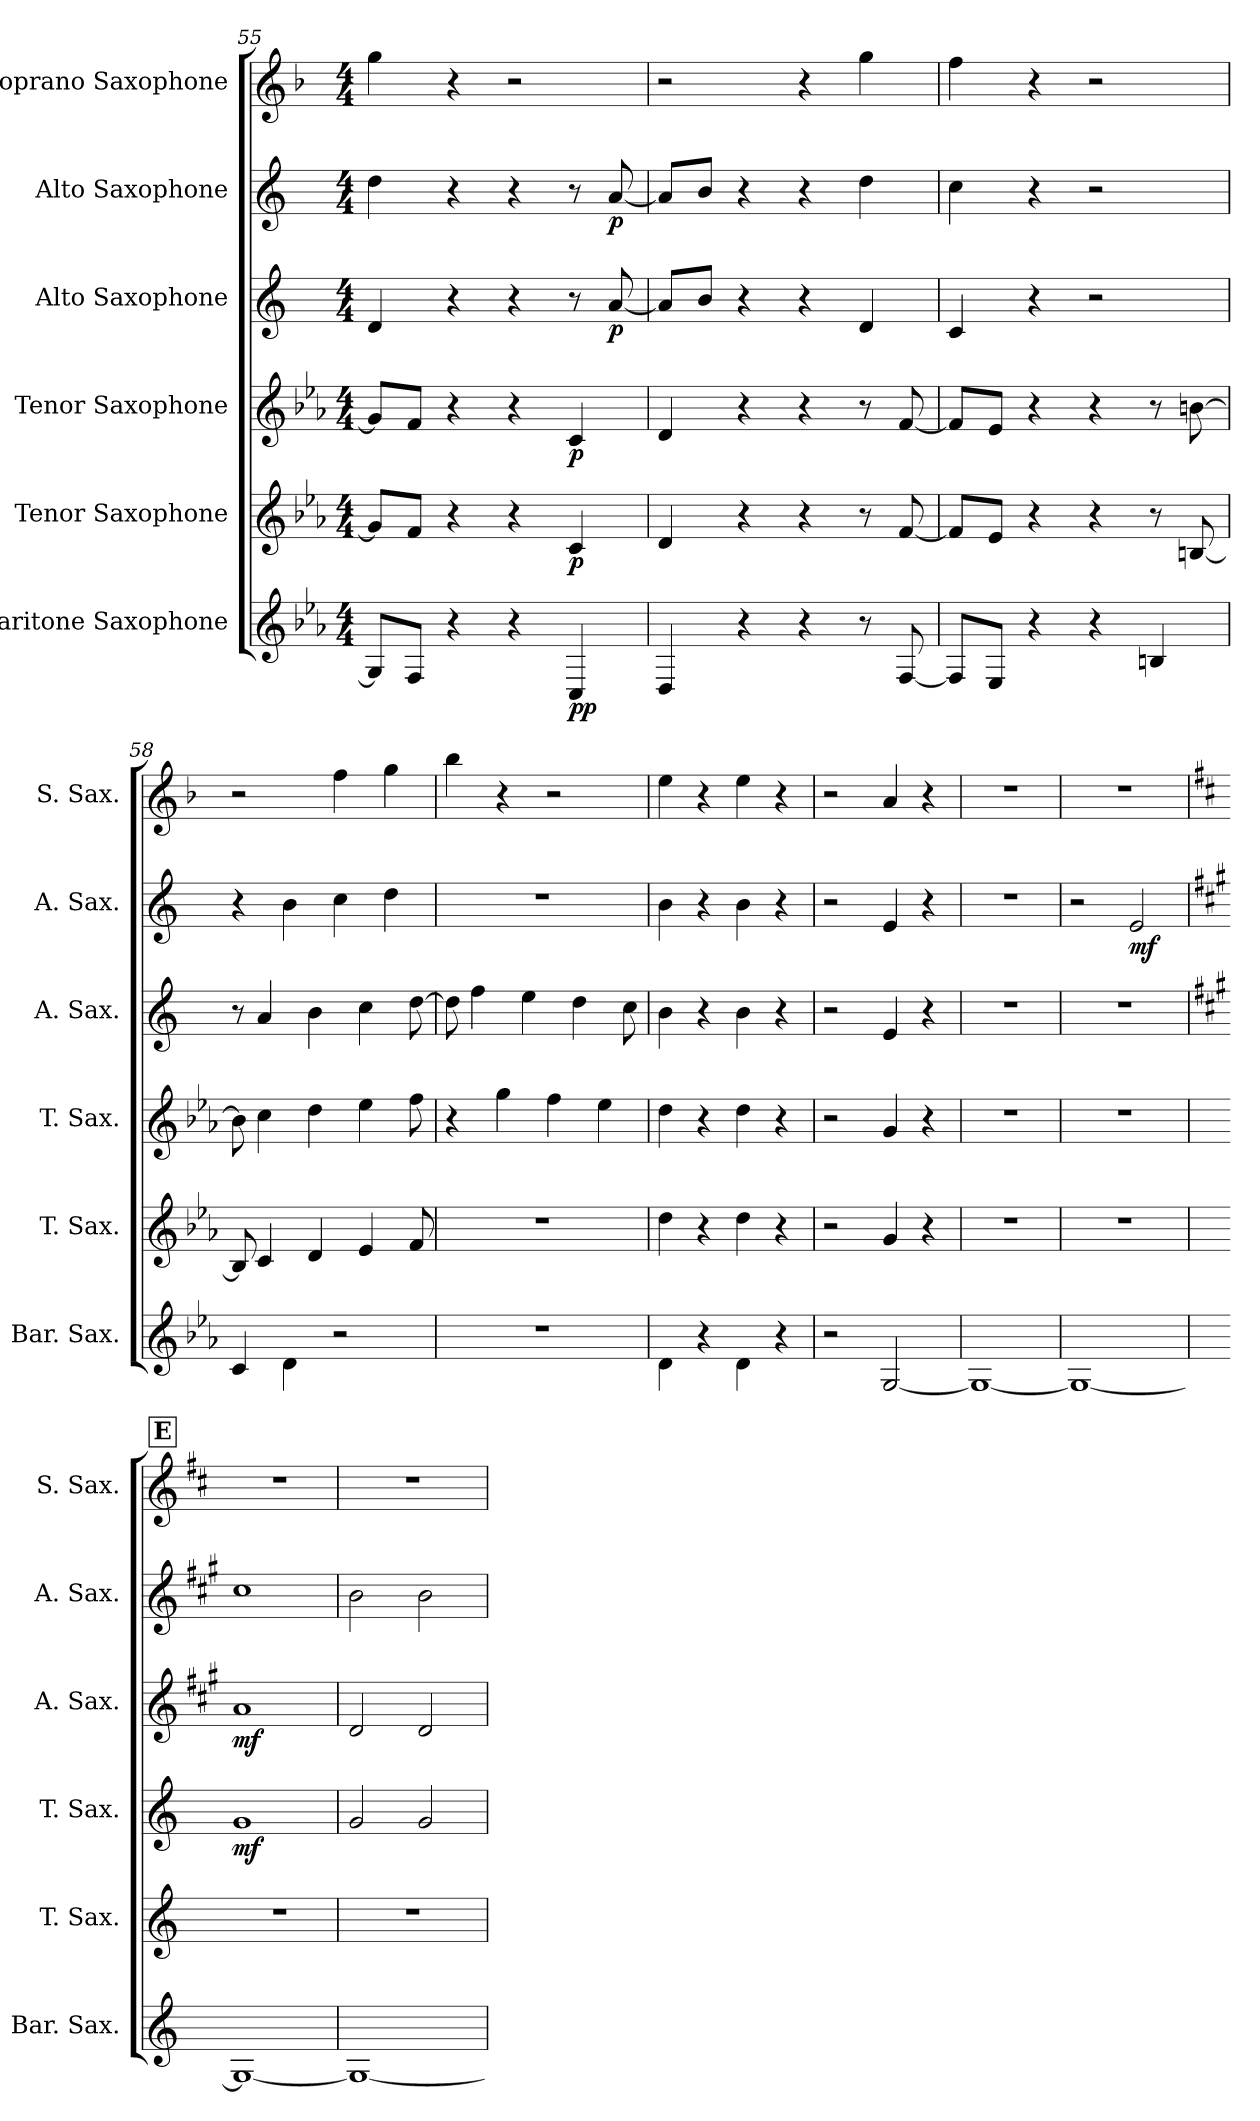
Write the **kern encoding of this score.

**kern	**dynam	**kern	**dynam	**kern	**dynam	**kern	**dynam	**kern	**dynam	**kern
*part6	*part6	*part5	*part5	*part4	*part4	*part3	*part3	*part2	*part2	*part1
*staff6	*staff6	*staff5	*staff5	*staff4	*staff4	*staff3	*staff3	*staff2	*staff2	*staff1
*I"Baritone Saxophone	*	*I"Tenor Saxophone	*	*I"Tenor Saxophone	*	*I"Alto Saxophone	*	*I"Alto Saxophone	*	*I"Soprano Saxophone
*I'Bar. Sax.	*	*I'T. Sax.	*	*I'T. Sax.	*	*I'A. Sax.	*	*I'A. Sax.	*	*I'S. Sax.
*clefG2	*	*clefG2	*	*clefG2	*	*clefG2	*	*clefG2	*	*clefG2
*ITrd12c21	*	*ITrd8c14	*	*ITrd8c14	*	*ITrd5c9	*	*ITrd5c9	*	*ITrd1c2
*k[b-e-a-]	*	*k[b-e-a-]	*	*k[b-e-a-]	*	*k[b-e-a-]	*	*k[b-e-a-]	*	*k[b-e-a-]
*M4/4	*	*M4/4	*	*M4/4	*	*M4/4	*	*M4/4	*	*M4/4
=55	=55	=55	=55	=55	=55	=55	=55	=55	=55	=55
8GG/L]	.	8G/L]	.	8G/L]	.	4F/	.	4f\	.	4ff\
8FF/J	.	8F/J	.	8F/J	.	.	.	.	.	.
4r	.	4r	.	4r	.	4r	.	4r	.	4r
4r	.	4r	.	4r	.	4r	.	4r	.	2r
!	!LO:DY:b	!	!	!	!	!	!	!	!	!
!	!LO:DY:n=1:b	!	!LO:DY:b	!	!LO:DY:b	!	!	!	!	!
4CC/	p p	4C/	p	4C/	p	8r	.	8r	.	.
!	!	!	!	!	!	!	!LO:DY:b	!	!LO:DY:b	!
.	.	.	.	.	.	[8c/	p	[8c/	p	.
!!LO:PB:g=z
=56	=56	=56	=56	=56	=56	=56	=56	=56	=56	=56
4DD/	.	4D/	.	4D/	.	8c/L]	.	8c/L]	.	2r
.	.	.	.	.	.	8d/J	.	8d/J	.	.
4r	.	4r	.	4r	.	4r	.	4r	.	.
4r	.	4r	.	4r	.	4r	.	4r	.	4r
8r	.	8r	.	8r	.	4F/	.	4f\	.	4ff\
[8FF/	.	[8F/	.	[8F/	.	.	.	.	.	.
=57	=57	=57	=57	=57	=57	=57	=57	=57	=57	=57
8FF/L]	.	8F/L]	.	8F/L]	.	4E-/	.	4e-\	.	4ee-\
8EE-/J	.	8E-/J	.	8E-/J	.	.	.	.	.	.
4r	.	4r	.	4r	.	4r	.	4r	.	4r
4r	.	4r	.	4r	.	2r	.	2r	.	2r
4BBn/	.	8r	.	8r	.	.	.	.	.	.
.	.	[8BBn/	.	[8Bn\	.	.	.	.	.	.
=58	=58	=58	=58	=58	=58	=58	=58	=58	=58	=58
4C/	.	8BB/]	.	8B\]	.	8r	.	4r	.	2r
.	.	4C/	.	4c\	.	4c/	.	.	.	.
4D\	.	.	.	.	.	.	.	4d\	.	.
.	.	4D/	.	4d\	.	4d\	.	.	.	.
2r	.	.	.	.	.	.	.	4e-\	.	4ee-\
.	.	4E-/	.	4e-\	.	4e-\	.	.	.	.
.	.	.	.	.	.	.	.	4f\	.	4ff\
.	.	8F/	.	8f\	.	[8f\	.	.	.	.
=59	=59	=59	=59	=59	=59	=59	=59	=59	=59	=59
1r	.	1r	.	4r	.	8f\]	.	1r	.	4aa-\
.	.	.	.	.	.	4a-\	.	.	.	.
.	.	.	.	4g\	.	.	.	.	.	4r
.	.	.	.	.	.	4g\	.	.	.	.
.	.	.	.	4f\	.	.	.	.	.	2r
.	.	.	.	.	.	4f\	.	.	.	.
.	.	.	.	4e-\	.	.	.	.	.	.
.	.	.	.	.	.	8e-\	.	.	.	.
=60	=60	=60	=60	=60	=60	=60	=60	=60	=60	=60
4D\	.	4d\	.	4d\	.	4d\	.	4d\	.	4dd\
4r	.	4r	.	4r	.	4r	.	4r	.	4r
4D\	.	4d\	.	4d\	.	4d\	.	4d\	.	4dd\
4r	.	4r	.	4r	.	4r	.	4r	.	4r
=61	=61	=61	=61	=61	=61	=61	=61	=61	=61	=61
2r	.	2r	.	2r	.	2r	.	2r	.	2r
[2GG/	.	4G/	.	4G/	.	4G/	.	4G/	.	4g/
.	.	4r	.	4r	.	4r	.	4r	.	4r
=62	=62	=62	=62	=62	=62	=62	=62	=62	=62	=62
1GG_	.	1r	.	1r	.	1r	.	1r	.	1r
!!LO:LB:g=z
=63	=63	=63	=63	=63	=63	=63	=63	=63	=63	=63
1GG_	.	1r	.	1r	.	1r	.	2r	.	1r
!	!	!	!	!	!	!	!	!	!LO:DY:b	!
.	.	.	.	.	.	.	.	2G/	mf	.
!!LO:REH:place=s1:a:B:fs=14:t=E
=64	=64	=64	=64	=64	=64	=64	=64	=64	=64	=64
*k[]	*	*k[]	*	*k[]	*	*k[]	*	*k[]	*	*k[]
!	!	!	!	!	!LO:DY:b	!	!LO:DY:b	!	!	!
1GG_	.	1r	.	1G	mf	1c	mf	1e	.	1r
=65	=65	=65	=65	=65	=65	=65	=65	=65	=65	=65
1GG_	.	1r	.	2G/	.	2F/	.	2d\	.	1r
.	.	.	.	2G/	.	2F/	.	2d\	.	.
=	=	=	=	=	=	=	=	=	=	=
*-	*-	*-	*-	*-	*-	*-	*-	*-	*-	*-
